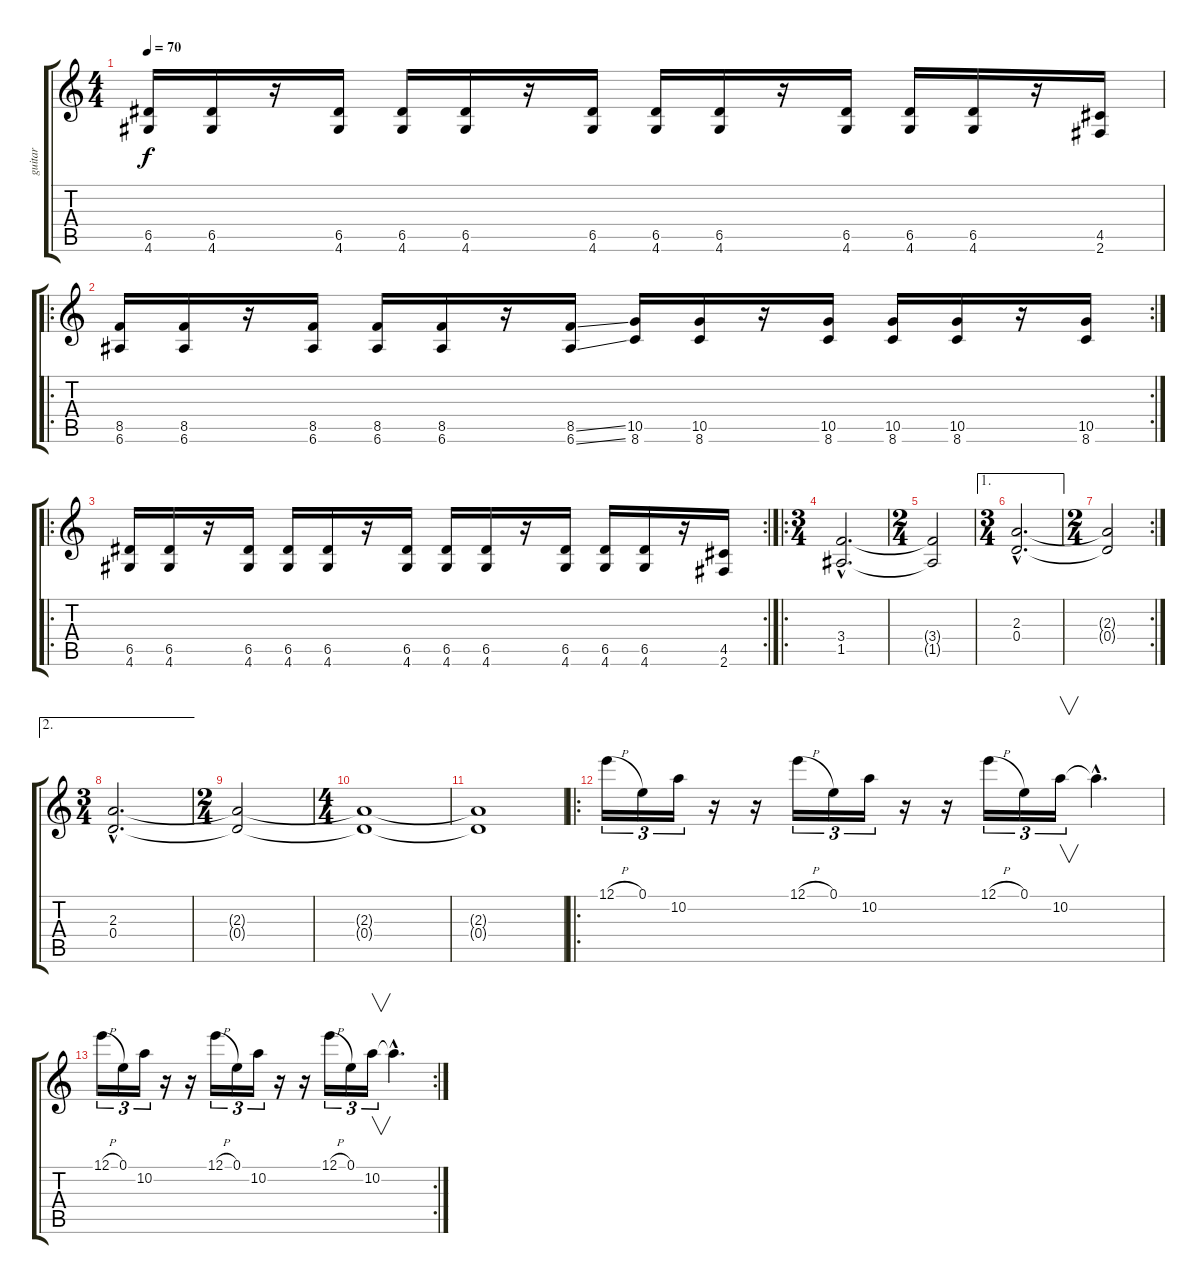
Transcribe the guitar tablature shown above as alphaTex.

\track ("guitar" "guitar") {instrument distortionguitar}
\staff {score tabs}
\tuning (E4 B3 G3 D3 A2 E2) {hide}
\ts (4 4)
\tempo 70
\clef g2
\ks c
(6.5 4.6).16{dy f} (6.5 4.6).16 r.16 (6.5 4.6).16 (6.5 4.6).16 (6.5 4.6).16 r.16 (6.5 4.6).16 (6.5 4.6).16 (6.5 4.6).16 r.16 (6.5 4.6).16 (6.5 4.6).16 (6.5 4.6).16 r.16 (4.5 2.6).16 |
\ro
\rc 2
(8.5 6.6).16 (8.5 6.6).16 r.16 (8.5 6.6).16 (8.5 6.6).16 (8.5 6.6).16 r.16 (8.5{ss} 6.6{ss}).16 (10.5 8.6).16 (10.5 8.6).16 r.16 (10.5 8.6).16 (10.5 8.6).16 (10.5 8.6).16 r.16 (10.5 8.6).16 |
\ro
\rc 2
(6.5 4.6).16 (6.5 4.6).16 r.16 (6.5 4.6).16 (6.5 4.6).16 (6.5 4.6).16 r.16 (6.5 4.6).16 (6.5 4.6).16 (6.5 4.6).16 r.16 (6.5 4.6).16 (6.5 4.6).16 (6.5 4.6).16 r.16 (4.5 2.6).16 |
\ro
\ts (3 4)
(3.4{hac} 1.5{hac}).2{d} |
\ts (2 4)
(3.4{t} 1.5{t}).2 |
\ae 1
\ts (3 4)
(2.3{hac} 0.4{hac}).2{d} |
\rc 2
\ts (2 4)
(2.3{t} 0.4{t}).2 |
\ae 2
\ts (3 4)
(2.3{hac} 0.4{hac}).2{d} |
\ts (2 4)
(2.3{t} 0.4{t}).2 |
\ts (4 4)
(2.3{t} 0.4{t}).1 |
(2.3{t} 0.4{t}).1 |
\ro
12.1{h}.16{tu (3 2)} 0.1.16{tu (3 2)} 10.2.16{tu (3 2)} r.16 r.16 12.1{h}.16{tu (3 2)} 0.1.16{tu (3 2)} 10.2.16{tu (3 2)} r.16 r.16 12.1{h}.16{tu (3 2)} 0.1.16{tu (3 2)} 10.2.16{v tu (3 2)} 10.2{hac t}.4{d} |
\rc 2
12.1{h}.16{tu (3 2)} 0.1.16{tu (3 2)} 10.2.16{tu (3 2)} r.16 r.16 12.1{h}.16{tu (3 2)} 0.1.16{tu (3 2)} 10.2.16{tu (3 2)} r.16 r.16 12.1{h}.16{tu (3 2)} 0.1.16{tu (3 2)} 10.2.16{v tu (3 2)} 10.2{hac t}.4{d}
